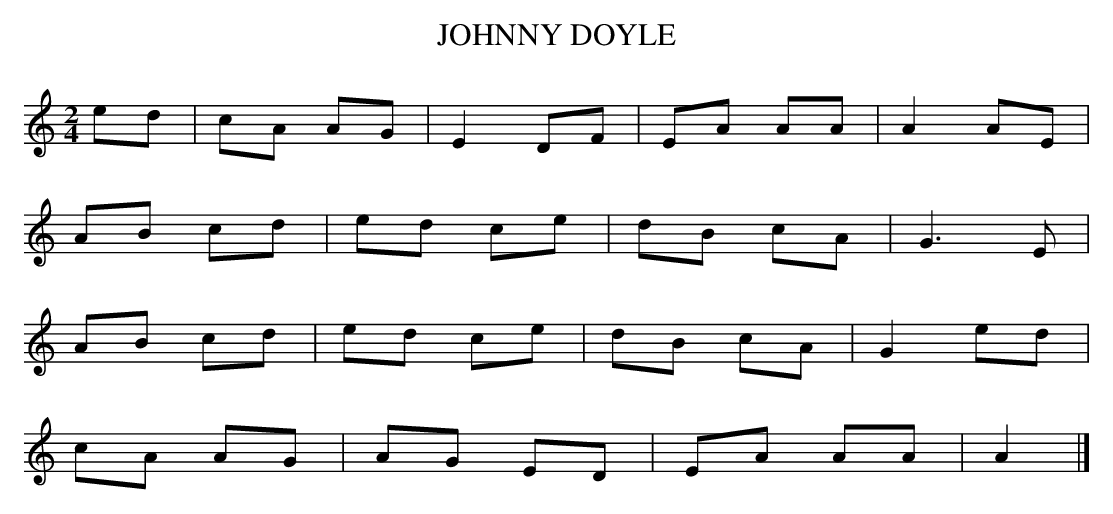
X:1
T:JOHNNY DOYLE
Y:B:ONMI.0476
Y:"moderate"
M:2/4
L:1/8
K:Am
ed|cA AG|E2 DF|EA AA|A2 AE|
AB cd|ed ce|dB cA|G3E|
AB cd|ed ce|dB cA|G2ed|
cA AG|AG ED|EA AA|A2|]
